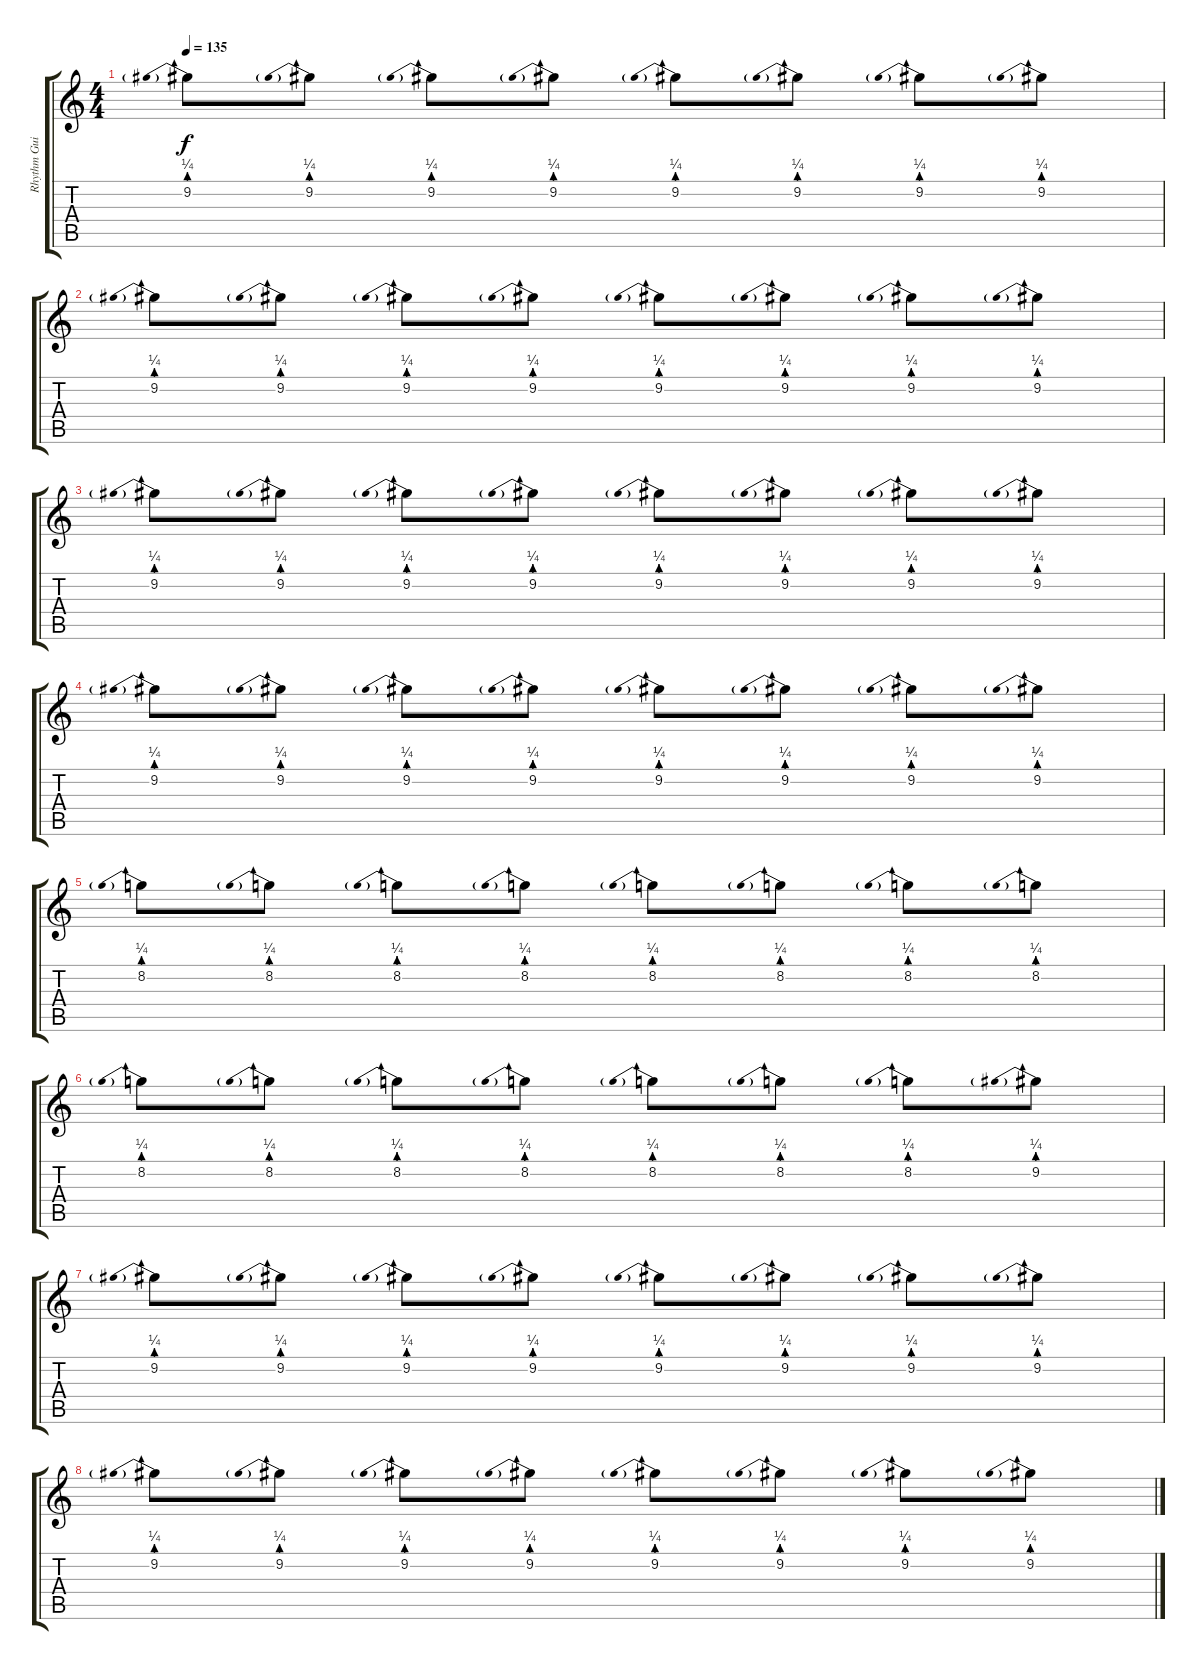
\track ("Rhythm Guitar 2" "Rhythm Gui") {instrument distortionguitar}
\staff {score tabs}
\tuning (E4 B3 G3 D3 A2 E2) {hide}
\ts (4 4)
\tempo 135
\clef g2
\ks c
9.2{be (prebend 0 1 60 1)}.8{dy f} 9.2{be (prebend 0 1 60 1)}.8 9.2{be (prebend 0 1 60 1)}.8 9.2{be (prebend 0 1 60 1)}.8 9.2{be (prebend 0 1 60 1)}.8 9.2{be (prebend 0 1 60 1)}.8 9.2{be (prebend 0 1 60 1)}.8 9.2{be (prebend 0 1 60 1)}.8 |
9.2{be (prebend 0 1 60 1)}.8 9.2{be (prebend 0 1 60 1)}.8 9.2{be (prebend 0 1 60 1)}.8 9.2{be (prebend 0 1 60 1)}.8 9.2{be (prebend 0 1 60 1)}.8 9.2{be (prebend 0 1 60 1)}.8 9.2{be (prebend 0 1 60 1)}.8 9.2{be (prebend 0 1 60 1)}.8 |
9.2{be (prebend 0 1 60 1)}.8 9.2{be (prebend 0 1 60 1)}.8 9.2{be (prebend 0 1 60 1)}.8 9.2{be (prebend 0 1 60 1)}.8 9.2{be (prebend 0 1 60 1)}.8 9.2{be (prebend 0 1 60 1)}.8 9.2{be (prebend 0 1 60 1)}.8 9.2{be (prebend 0 1 60 1)}.8 |
9.2{be (prebend 0 1 60 1)}.8 9.2{be (prebend 0 1 60 1)}.8 9.2{be (prebend 0 1 60 1)}.8 9.2{be (prebend 0 1 60 1)}.8 9.2{be (prebend 0 1 60 1)}.8 9.2{be (prebend 0 1 60 1)}.8 9.2{be (prebend 0 1 60 1)}.8 9.2{be (prebend 0 1 60 1)}.8 |
8.2{be (prebend 0 1 60 1)}.8 8.2{be (prebend 0 1 60 1)}.8 8.2{be (prebend 0 1 60 1)}.8 8.2{be (prebend 0 1 60 1)}.8 8.2{be (prebend 0 1 60 1)}.8 8.2{be (prebend 0 1 60 1)}.8 8.2{be (prebend 0 1 60 1)}.8 8.2{be (prebend 0 1 60 1)}.8 |
8.2{be (prebend 0 1 60 1)}.8 8.2{be (prebend 0 1 60 1)}.8 8.2{be (prebend 0 1 60 1)}.8 8.2{be (prebend 0 1 60 1)}.8 8.2{be (prebend 0 1 60 1)}.8 8.2{be (prebend 0 1 60 1)}.8 8.2{be (prebend 0 1 60 1)}.8 9.2{be (prebend 0 1 60 1)}.8 |
9.2{be (prebend 0 1 60 1)}.8 9.2{be (prebend 0 1 60 1)}.8 9.2{be (prebend 0 1 60 1)}.8 9.2{be (prebend 0 1 60 1)}.8 9.2{be (prebend 0 1 60 1)}.8 9.2{be (prebend 0 1 60 1)}.8 9.2{be (prebend 0 1 60 1)}.8 9.2{be (prebend 0 1 60 1)}.8 |
9.2{be (prebend 0 1 60 1)}.8 9.2{be (prebend 0 1 60 1)}.8 9.2{be (prebend 0 1 60 1)}.8 9.2{be (prebend 0 1 60 1)}.8 9.2{be (prebend 0 1 60 1)}.8 9.2{be (prebend 0 1 60 1)}.8 9.2{be (prebend 0 1 60 1)}.8 9.2{be (prebend 0 1 60 1)}.8
